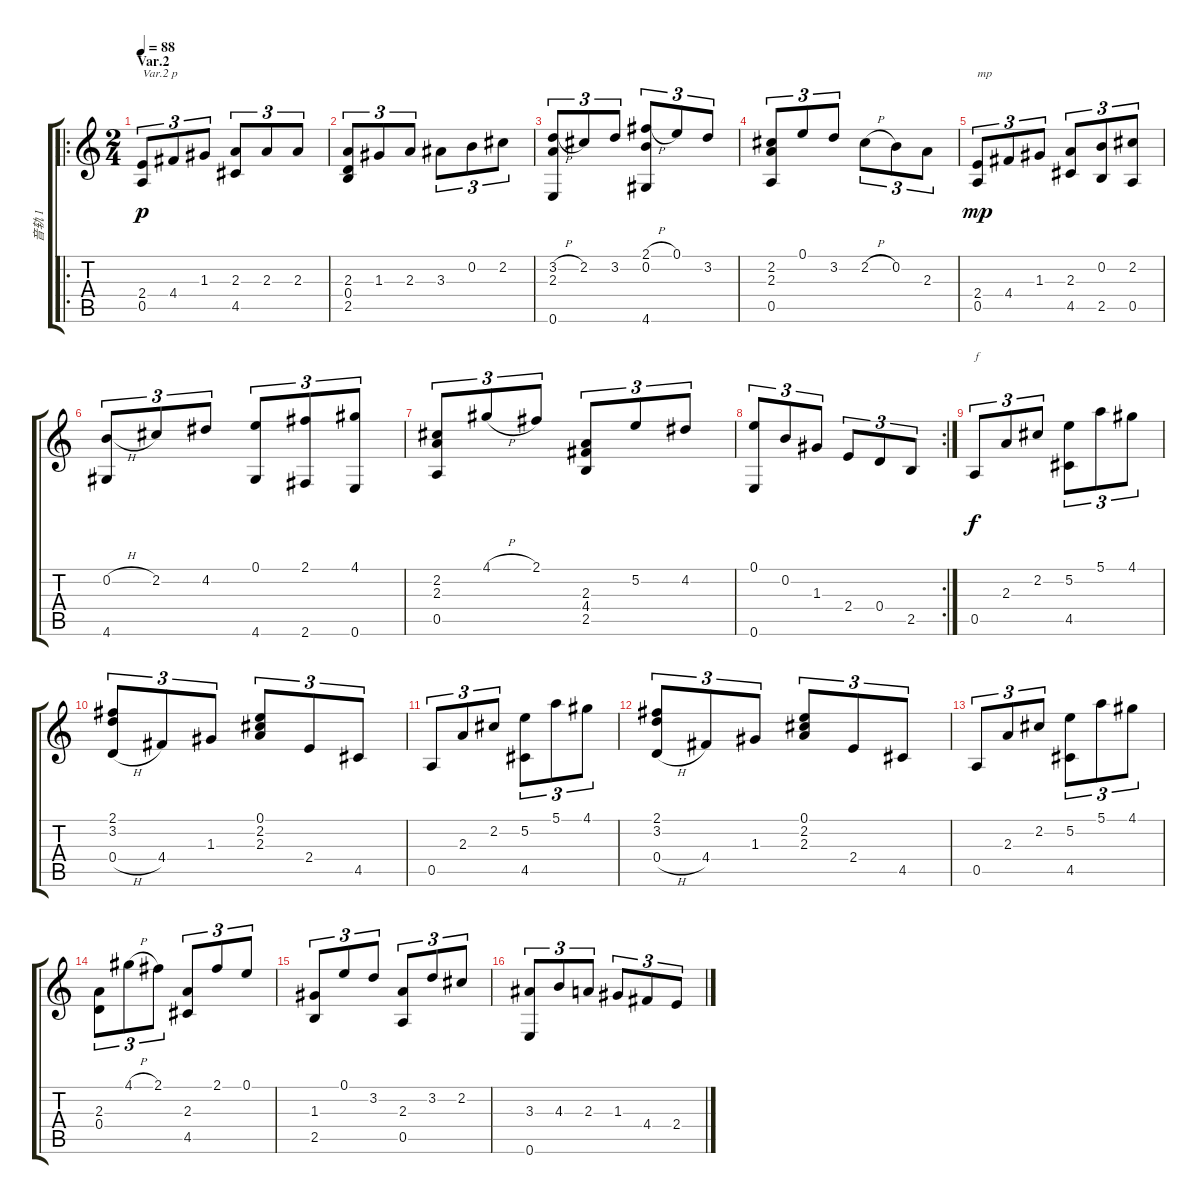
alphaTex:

\track ("音轨 1" "音轨 1") {instrument acousticguitarnylon}
\staff {score tabs}
\tuning (E4 B3 G3 D3 A2 E2) {hide}
\ro
\ts (2 4)
\section ("" "Var.2")
\tempo 88
\clef g2
\ks c
(2.4 0.5).8{tu (3 2) txt "Var.2 p" dy p} 4.4.8{tu (3 2)} 1.3.8{tu (3 2)} (2.3 4.5).8{tu (3 2)} 2.3.8{tu (3 2)} 2.3.8{tu (3 2)} |
(2.3 0.4 2.5).8{tu (3 2)} 1.3.8{tu (3 2)} 2.3.8{tu (3 2)} 3.3.8{tu (3 2)} 0.2.8{tu (3 2)} 2.2.8{tu (3 2)} |
(3.2{h} 2.3 0.6).8{tu (3 2)} 2.2.8{tu (3 2)} 3.2.8{tu (3 2)} (2.1{h} 0.2 4.6).8{tu (3 2)} 0.1.8{tu (3 2)} 3.2.8{tu (3 2)} |
(2.2 2.3 0.5).8{tu (3 2)} 0.1.8{tu (3 2)} 3.2.8{tu (3 2)} 2.2{h}.8{tu (3 2)} 0.2.8{tu (3 2)} 2.3.8{tu (3 2)} |
(2.4 0.5).8{tu (3 2) txt "mp" dy mp} 4.4.8{tu (3 2)} 1.3.8{tu (3 2)} (2.3 4.5).8{tu (3 2)} (0.2 2.5).8{tu (3 2)} (2.2 0.5).8{tu (3 2)} |
(0.2{h} 4.6).8{tu (3 2)} 2.2.8{tu (3 2)} 4.2.8{tu (3 2)} (0.1 4.6).8{tu (3 2)} (2.1 2.6).8{tu (3 2)} (4.1 0.6).8{tu (3 2)} |
(2.2 2.3 0.5).8{tu (3 2)} 4.1{h}.8{tu (3 2)} 2.1.8{tu (3 2)} (2.3 4.4 2.5).8{tu (3 2)} 5.2.8{tu (3 2)} 4.2.8{tu (3 2)} |
\rc 2
(0.1 0.6).8{tu (3 2)} 0.2.8{tu (3 2)} 1.3.8{tu (3 2)} 2.4.8{tu (3 2)} 0.4.8{tu (3 2)} 2.5.8{tu (3 2)} |
0.5.8{tu (3 2) txt "f" dy f} 2.3.8{tu (3 2)} 2.2.8{tu (3 2)} (5.2 4.5).8{tu (3 2)} 5.1.8{tu (3 2)} 4.1.8{tu (3 2)} |
(2.1 3.2 0.4{h}).8{tu (3 2)} 4.4.8{tu (3 2)} 1.3.8{tu (3 2)} (0.1 2.2 2.3).8{tu (3 2)} 2.4.8{tu (3 2)} 4.5.8{tu (3 2)} |
0.5.8{tu (3 2)} 2.3.8{tu (3 2)} 2.2.8{tu (3 2)} (5.2 4.5).8{tu (3 2)} 5.1.8{tu (3 2)} 4.1.8{tu (3 2)} |
(2.1 3.2 0.4{h}).8{tu (3 2)} 4.4.8{tu (3 2)} 1.3.8{tu (3 2)} (0.1 2.2 2.3).8{tu (3 2)} 2.4.8{tu (3 2)} 4.5.8{tu (3 2)} |
0.5.8{tu (3 2)} 2.3.8{tu (3 2)} 2.2.8{tu (3 2)} (5.2 4.5).8{tu (3 2)} 5.1.8{tu (3 2)} 4.1.8{tu (3 2)} |
(2.3 0.4).8{tu (3 2)} 4.1{h}.8{tu (3 2)} 2.1.8{tu (3 2)} (2.3 4.5).8{tu (3 2)} 2.1.8{tu (3 2)} 0.1.8{tu (3 2)} |
(1.3 2.5).8{tu (3 2)} 0.1.8{tu (3 2)} 3.2.8{tu (3 2)} (2.3 0.5).8{tu (3 2)} 3.2.8{tu (3 2)} 2.2.8{tu (3 2)} |
(3.3 0.6).8{tu (3 2)} 4.3.8{tu (3 2)} 2.3.8{tu (3 2)} 1.3.8{tu (3 2)} 4.4.8{tu (3 2)} 2.4.8{tu (3 2)}
